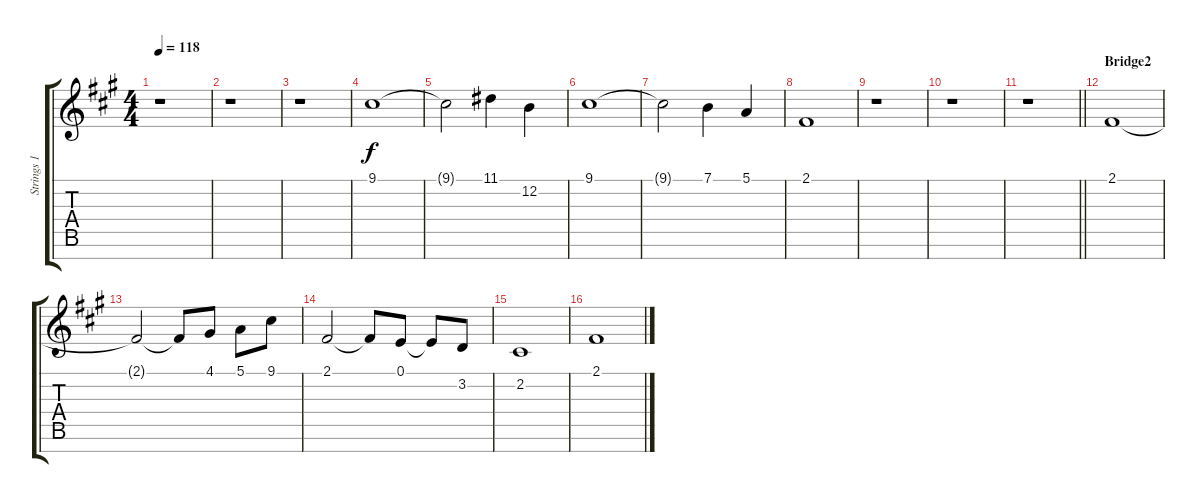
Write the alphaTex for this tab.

\track ("Strings 1" "Strings 1") {instrument synthstrings1}
\staff {score tabs}
\tuning (E4 B3 G3 D3 A2 E2 B1) {hide}
\ts (4 4)
\tempo 118
\clef g2
\ks f#minor
r.1{dy f} |
r.1 |
r.1 |
9.1.1 |
9.1{t}.2 11.1.4 12.2.4 |
9.1.1 |
9.1{t}.2 7.1.4 5.1.4 |
2.1.1 |
r.1 |
r.1 |
\barLineRight lightlight
r.1 |
\section ("" "Bridge2")
2.1.1 |
2.1{t}.2 2.1{t}.8 4.1.8 5.1.8 9.1.8 |
2.1.2 2.1{t}.8 0.1.8 0.1{t}.8 3.2.8 |
2.2.1 |
2.1.1
